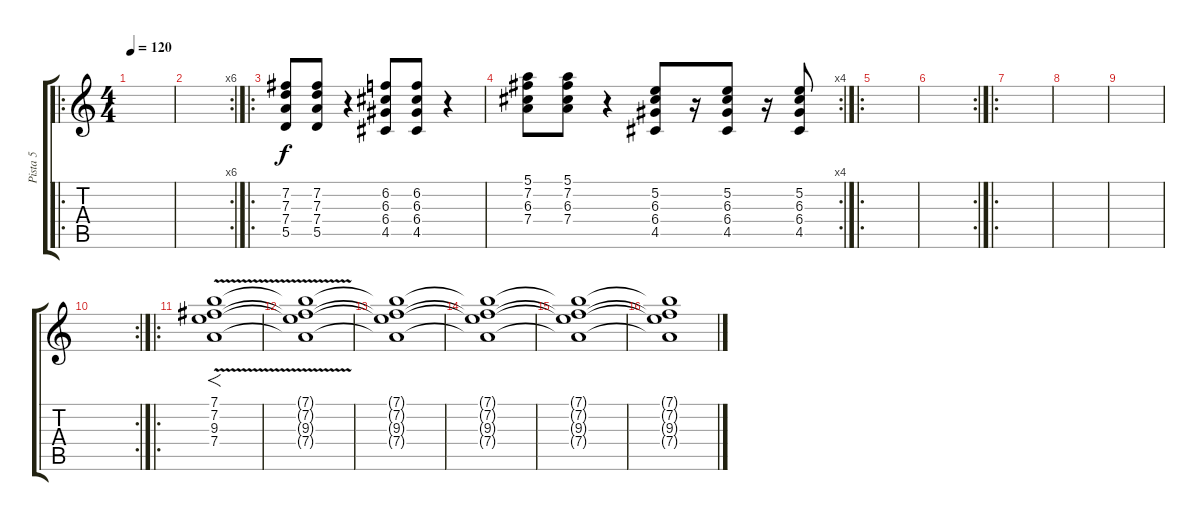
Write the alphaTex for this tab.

\track ("Pista 5" "Pista 5") {instrument overdrivenguitar}
\staff {score tabs}
\tuning (E4 B3 G3 D3 A2 E2) {hide}
\ro
\ts (4 4)
\tempo 120
\clef g2
\ks c
|
\rc 6
|
\ro
(7.2 7.3 7.4 5.5).8 (7.2 7.3 7.4 5.5).8 r.4 (6.2 6.3 6.4 4.5).8 (6.2 6.3 6.4 4.5).8 r.4 |
\rc 4
(5.1 7.2 6.3 7.4).8 (5.1 7.2 6.3 7.4).8 r.4 (5.2 6.3 6.4 4.5).8 r.16 (5.2 6.3 6.4 4.5).8 r.16 (5.2 6.3 6.4 4.5).8 |
\ro
|
\rc 2
|
\ro
|
|
|
\rc 2
|
\ro
(7.1{v} 7.2{v} 9.3{v} 7.4{v}).1{f} |
(7.1{t} 7.2{t} 9.3{t} 7.4{t}).1 |
(7.1{t} 7.2{t} 9.3{t} 7.4{t}).1 |
(7.1{t} 7.2{t} 9.3{t} 7.4{t}).1 |
(7.1{t} 7.2{t} 9.3{t} 7.4{t}).1 |
(7.1{t} 7.2{t} 9.3{t} 7.4{t}).1
